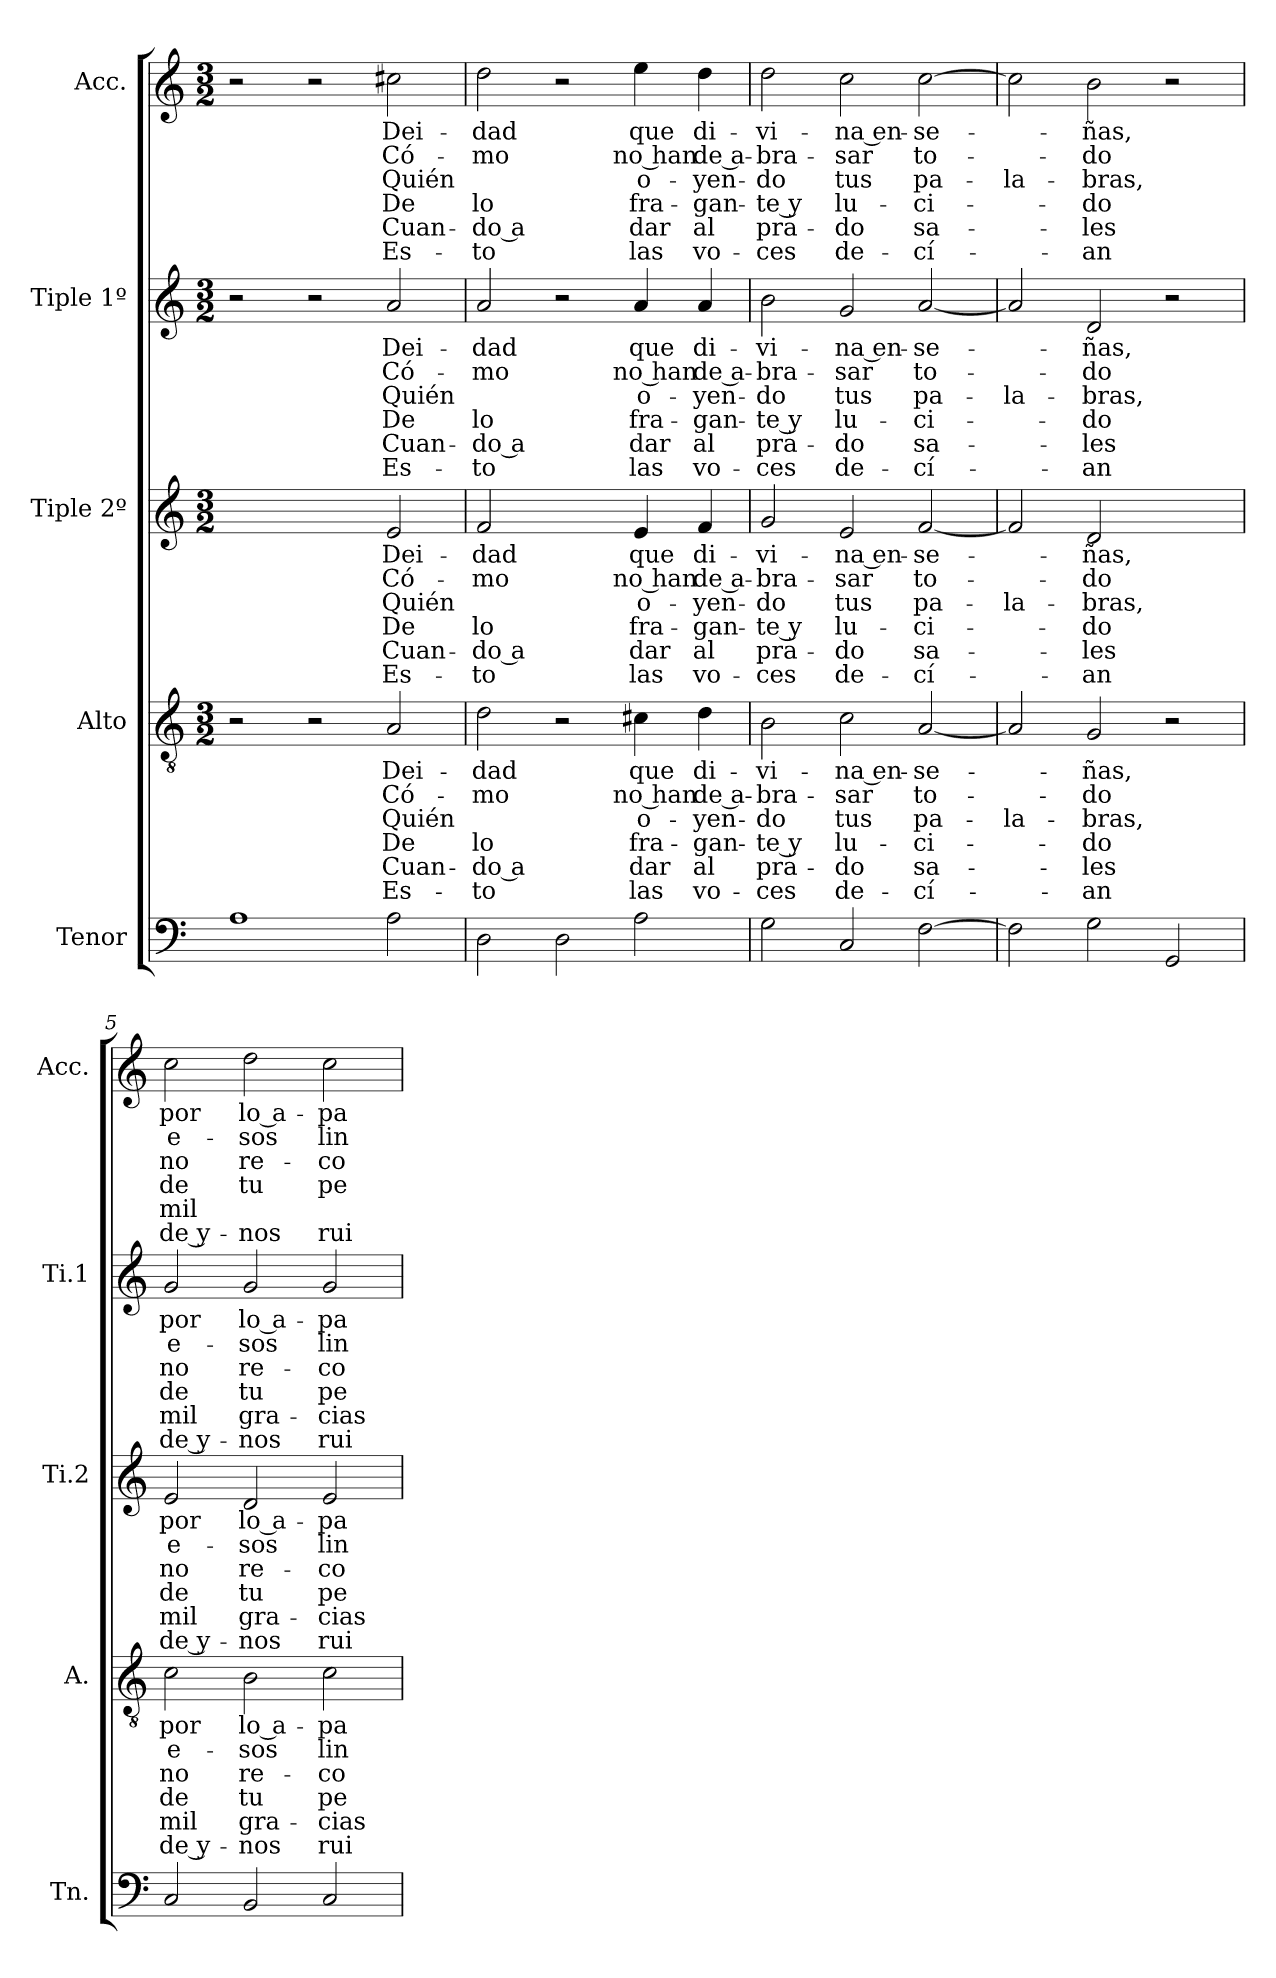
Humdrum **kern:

**kern	**kern	**text	**text	**text	**text	**text	**text	**kern	**text	**text	**text	**text	**text	**text	**kern	**text	**text	**text	**text	**text	**text	**kern	**text	**text	**text	**text	**text	**text
*part5	*part4	*part4	*part4	*part4	*part4	*part4	*part4	*part3	*part3	*part3	*part3	*part3	*part3	*part3	*part2	*part2	*part2	*part2	*part2	*part2	*part2	*part1	*part1	*part1	*part1	*part1	*part1	*part1
*staff5	*staff4	*staff4	*staff4	*staff4	*staff4	*staff4	*staff4	*staff3	*staff3	*staff3	*staff3	*staff3	*staff3	*staff3	*staff2	*staff2	*staff2	*staff2	*staff2	*staff2	*staff2	*staff1	*staff1	*staff1	*staff1	*staff1	*staff1	*staff1
*I"Tenor	*I"Alto	*	*	*	*	*	*	*I"Tiple 2º	*	*	*	*	*	*	*I"Tiple 1º	*	*	*	*	*	*	*I"Acc.	*	*	*	*	*	*
*I'Tn.	*I'A.	*	*	*	*	*	*	*I'Ti.2	*	*	*	*	*	*	*I'Ti.1	*	*	*	*	*	*	*I'Acc.	*	*	*	*	*	*
*clefF4	*clefGv2	*	*	*	*	*	*	*clefG2	*	*	*	*	*	*	*clefG2	*	*	*	*	*	*	*clefG2	*	*	*	*	*	*
*	*M3/2	*	*	*	*	*	*	*M3/2	*	*	*	*	*	*	*M3/2	*	*	*	*	*	*	*M3/2	*	*	*	*	*	*
=1	=1	=1	=1	=1	=1	=1	=1	=1	=1	=1	=1	=1	=1	=1	=1	=1	=1	=1	=1	=1	=1	=1	=1	=1	=1	=1	=1	=1
1A	2r	.	.	.	.	.	.	1ryy	.	.	.	.	.	.	2r	.	.	.	.	.	.	2r	.	.	.	.	.	.
.	2r	.	.	.	.	.	.	.	.	.	.	.	.	.	2r	.	.	.	.	.	.	2r	.	.	.	.	.	.
!	!	!LO:LY:b	!	!	!	!	!	!	!	!	!	!	!	!	!	!LO:LY:b	!	!	!	!	!	!	!LO:LY:b	!	!	!	!	!
2A\	2A/	-Dei-	Có-	Quién	De	Cuan-	Es-	2e/	-Dei-	Có-	Quién	De	Cuan-	Es-	2a/	Dei-	Có-	Quién	De	Cuan-	Es-	2cc#X\	Dei-	Có-	Quién	De	Cuan-	Es-
=2	=2	=2	=2	=2	=2	=2	=2	=2	=2	=2	=2	=2	=2	=2	=2	=2	=2	=2	=2	=2	=2	=2	=2	=2	=2	=2	=2	=2
!	!	!LO:LY:b	!	!	!	!	!	!	!	!	!	!	!	!	!	!LO:LY:b	!	!	!	!	!	!	!LO:LY:b	!	!	!	!	!
2D\	2d\	-dad	-mo	.	lo	-do a	-to	2f/	-dad	-mo	.	lo	-do a	-to	2a/	-dad	-mo	.	lo	-do a	-to	2dd\	-dad	-mo	.	lo	-do a	-to
2D\	2r	.	.	.	.	.	.	2ryy	.	.	.	.	.	.	2r	.	.	.	.	.	.	2r	.	.	.	.	.	.
!	!	!LO:LY:b	!	!	!	!	!	!	!	!	!	!	!	!	!	!LO:LY:b	!	!	!	!	!	!	!LO:LY:b	!	!	!	!	!
2A\	4c#X\	que	no han	o-	fra-	dar	las	4e/	que	no han	o-	fra-	dar	las	4a/	que	no han	o-	fra-	dar	las	4ee\	que	no han	o-	fra-	dar	las
!	!	!LO:LY:b	!	!	!	!	!	!	!	!	!	!	!	!	!	!LO:LY:b	!	!	!	!	!	!	!LO:LY:b	!	!	!	!	!
.	4d\	di-	de a-	-yen-	-gan-	al	vo-	4f/	di-	de a-	-yen-	-gan-	al	vo-	4a/	di-	de a-	-yen-	-gan-	al	vo-	4dd\	di-	de a-	-yen-	-gan-	al	vo-
=3	=3	=3	=3	=3	=3	=3	=3	=3	=3	=3	=3	=3	=3	=3	=3	=3	=3	=3	=3	=3	=3	=3	=3	=3	=3	=3	=3	=3
!	!	!LO:LY:b	!	!	!	!	!	!	!	!	!	!	!	!	!	!LO:LY:b	!	!	!	!	!	!	!LO:LY:b	!	!	!	!	!
2G\	2B\	-vi-	-bra-	-do	-te y	pra-	-ces	2g/	-vi-	-bra-	-do	-te y	pra-	-ces	2b\	-vi-	-bra-	-do	-te y	pra-	-ces	2dd\	-vi-	-bra-	-do	-te y	pra-	-ces
!	!	!LO:LY:b	!	!	!	!	!	!	!	!	!	!	!	!	!	!LO:LY:b	!	!	!	!	!	!	!LO:LY:b	!	!	!	!	!
2C/	2c\	na en-	-sar	tus	lu-	-do	de-	2e/	na en-	-sar	tus	lu-	-do	de-	2g/	na en-	-sar	tus	lu-	-do	de-	2cc\	na en-	-sar	tus	lu-	-do	de-
!	!	!LO:LY:b	!	!	!	!	!	!	!	!	!	!	!	!	!	!LO:LY:b	!	!	!	!	!	!	!LO:LY:b	!	!	!	!	!
[2F\	[2A/	-se-	to-	pa-	-ci-	sa-	-cí-	[2f/	-se-	to-	pa-	-ci-	sa-	-cí-	[2a/	-se-	to-	pa-	-ci-	sa-	-cí-	[2cc\	-se-	to-	pa-	-ci-	sa-	-cí-
=4	=4	=4	=4	=4	=4	=4	=4	=4	=4	=4	=4	=4	=4	=4	=4	=4	=4	=4	=4	=4	=4	=4	=4	=4	=4	=4	=4	=4
2F\]	2A/]	.	.	-la-	.	.	.	2f/]	.	.	-la-	.	.	.	2a/]	.	.	-la-	.	.	.	2cc\]	.	.	-la-	.	.	.
!	!	!LO:LY:b	!	!	!	!	!	!	!	!	!	!	!	!	!	!LO:LY:b	!	!	!	!	!	!	!LO:LY:b	!	!	!	!	!
2G\	2G/	-ñas,	-do	-bras,	-do	-les	-an	2d/	-ñas,	-do	-bras,	-do	-les	-an	2d/	-ñas,	-do	-bras,	-do	-les	-an	2b\	-ñas,	-do	-bras,	-do	-les	-an
2GG/	2r	.	.	.	.	.	.	2ryy	.	.	.	.	.	.	2r	.	.	.	.	.	.	2r	.	.	.	.	.	.
=5	=5	=5	=5	=5	=5	=5	=5	=5	=5	=5	=5	=5	=5	=5	=5	=5	=5	=5	=5	=5	=5	=5	=5	=5	=5	=5	=5	=5
!	!	!LO:LY:b	!	!	!	!	!	!	!	!	!	!	!	!	!	!LO:LY:b	!	!	!	!	!	!	!LO:LY:b	!	!	!	!	!
2C/	2c\	por	e-	no	de	mil	de y-	2e/	por	e-	no	de	mil	de y-	2g/	por	e-	no	de	mil	de y-	2cc\	por	e-	no	de	mil	de y-
!	!	!LO:LY:b	!	!	!	!	!	!	!	!	!	!	!	!	!	!LO:LY:b	!	!	!	!	!	!	!LO:LY:b	!	!	!	!	!
2BB/	2B\	-lo a-	-sos	re-	tu	gra-	-nos	2d/	-lo a-	-sos	re-	tu	gra-	-nos	2g/	-lo a-	-sos	re-	tu	gra-	-nos	2dd\	-lo a-	-sos	re-	tu	.	-nos
!	!	!LO:LY:b	!	!	!	!	!	!	!	!	!	!	!	!	!	!LO:LY:b	!	!	!	!	!	!	!LO:LY:b	!	!	!	!	!
2C/	2c\	pa-	lin-	-co-	pe-	-cias	rui-	2e/	pa-	lin-	-co-	pe-	-cias	rui-	2g/	pa-	lin-	-co-	pe-	-cias	rui-	2cc\	pa-	lin-	-co-	pe-	.	rui-
=	=	=	=	=	=	=	=	=	=	=	=	=	=	=	=	=	=	=	=	=	=	=	=	=	=	=	=	=
*-	*-	*-	*-	*-	*-	*-	*-	*-	*-	*-	*-	*-	*-	*-	*-	*-	*-	*-	*-	*-	*-	*-	*-	*-	*-	*-	*-	*-
